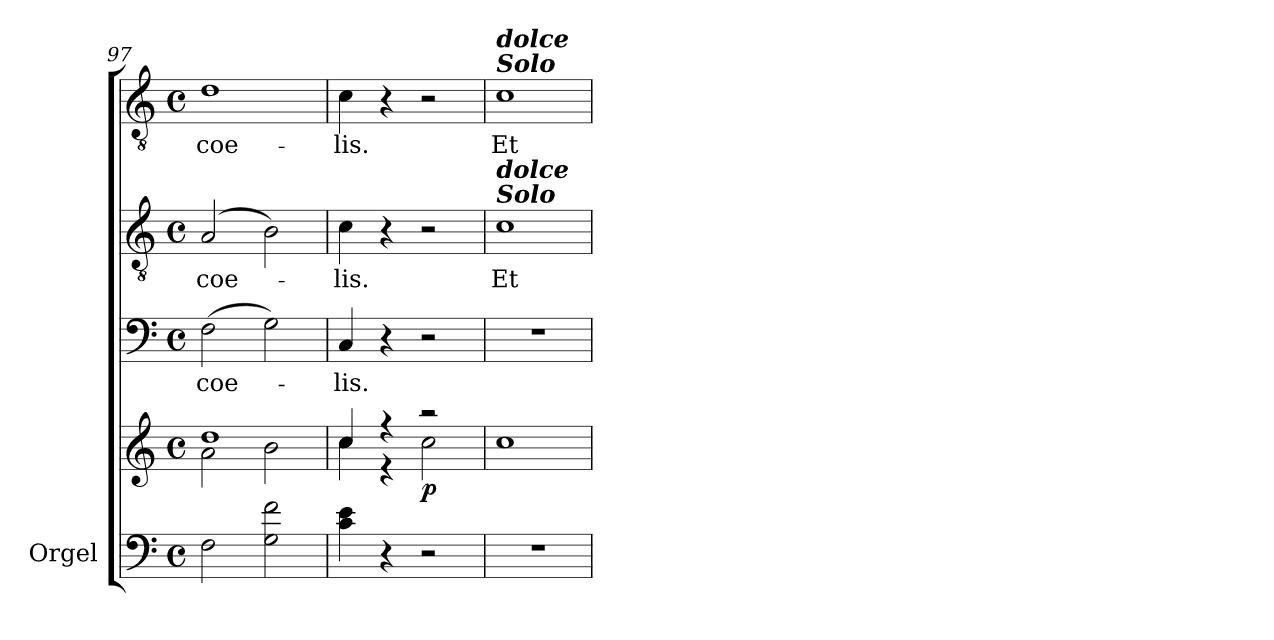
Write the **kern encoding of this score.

**kern	**kern	**dynam	**kern	**text	**kern	**text	**kern	**text
*part4	*part4	*part4	*part3	*part3	*part2	*part2	*part1	*part1
*staff5	*staff4	*staff4/5	*staff3	*staff3	*staff2	*staff2	*staff1	*staff1
*I"Orgel	*	*	*	*	*	*	*	*
*I'Org.	*	*	*	*	*	*	*	*
*clefF4	*clefG2	*	*clefF4	*	*clefGv2	*	*clefGv2	*
*k[]	*k[]	*	*k[]	*	*k[]	*	*k[]	*
*C:	*C:	*	*C:	*	*C:	*	*C:	*
*M4/4	*M4/4	*	*M4/4	*	*M4/4	*	*M4/4	*
*met(c)	*met(c)	*	*met(c)	*	*met(c)	*	*met(c)	*
=97	=97	=97	=97	=97	=97	=97	=97	=97
*	*^	*	*	*	*	*	*	*
!	!	!	!	!	!LO:LY:b	!	!LO:LY:b	!	!LO:LY:b
2F\	1dd	2a\	.	(>2F\	coe-	(2A/	coe-	1d	coe-
2G\ 2f\	.	2b\	.	2G\)	.	2B\)	.	.	.
=98	=98	=98	=98	=98	=98	=98	=98	=98	=98
!	!	!	!	!	!LO:LY:b	!	!LO:LY:b	!	!LO:LY:b
4c\ 4e\	4cc/	4cc\	.	4C/	-lis.	4c\	-lis.	4c\	-lis.
4r	4r	4r	.	4r	.	4r	.	4r	.
!	!	!	!LO:DY:b	!	!	!	!	!	!
2r	2raa	2cc\	p	2r	.	2r	.	2r	.
!!LO:LB:g=z
=99	=99	=99	=99	=99	=99	=99	=99	=99	=99
!	!	!	!	!	!	!	!	!LO:TX:a:Bi:t=Solo	!
!	!	!	!	!	!	!	!	!LO:TX:a:Bi:t=dolce	!
!	!	!	!	!	!	!LO:TX:a:Bi:t=Solo	!	!	!
!	!	!	!	!	!	!LO:TX:a:Bi:t=dolce	!	!	!
!	!	!	!	!	!	!	!LO:LY:b	!	!LO:LY:b
*	*v	*v	*	*	*	*	*	*	*
1r	1cc	.	1r	.	1c	Et	1c	Et
=	=	=	=	=	=	=	=	=
*-	*-	*-	*-	*-	*-	*-	*-	*-
